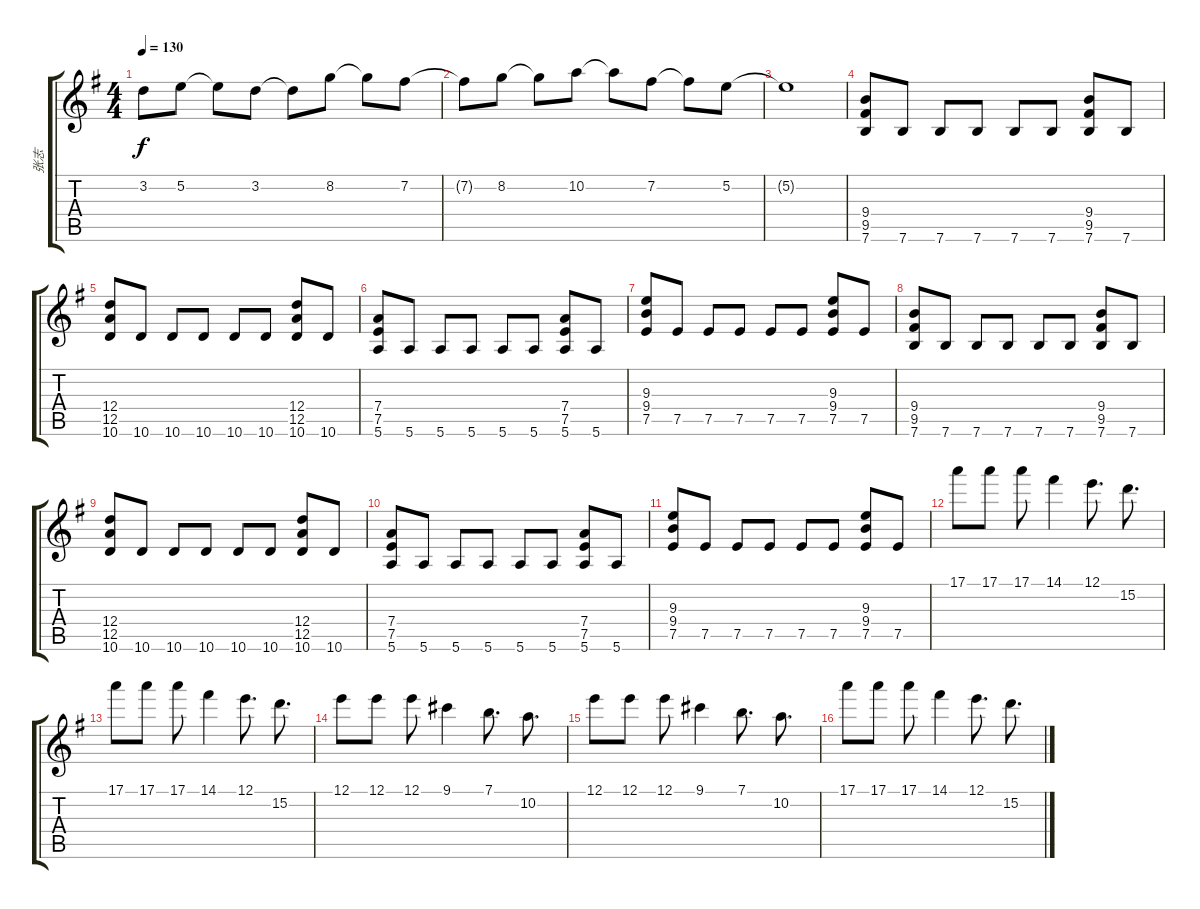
\track ("张志" "张志") {instrument distortionguitar}
\staff {score tabs}
\tuning (E4 B3 G3 D3 A2 E2) {hide}
\ts (4 4)
\tempo 130
\clef g2
\ks g
3.2{t}.8{dy f} 5.2.8 5.2{t}.8 3.2.8 3.2{t}.8 8.2.8 8.2{t}.8 7.2.8 |
7.2{t}.8 8.2.8 8.2{t}.8 10.2.8 10.2{t}.8 7.2.8 7.2{t}.8 5.2.8 |
5.2{t}.1 |
(9.4 9.5 7.6).8 7.6.8 7.6.8 7.6.8 7.6.8 7.6.8 (9.4 9.5 7.6).8 7.6.8 |
(12.4 12.5 10.6).8 10.6.8 10.6.8 10.6.8 10.6.8 10.6.8 (12.4 12.5 10.6).8 10.6.8 |
(7.4 7.5 5.6).8 5.6.8 5.6.8 5.6.8 5.6.8 5.6.8 (7.4 7.5 5.6).8 5.6.8 |
(9.3 9.4 7.5).8 7.5.8 7.5.8 7.5.8 7.5.8 7.5.8 (9.3 9.4 7.5).8 7.5.8 |
(9.4 9.5 7.6).8 7.6.8 7.6.8 7.6.8 7.6.8 7.6.8 (9.4 9.5 7.6).8 7.6.8 |
(12.4 12.5 10.6).8 10.6.8 10.6.8 10.6.8 10.6.8 10.6.8 (12.4 12.5 10.6).8 10.6.8 |
(7.4 7.5 5.6).8 5.6.8 5.6.8 5.6.8 5.6.8 5.6.8 (7.4 7.5 5.6).8 5.6.8 |
(9.3 9.4 7.5).8 7.5.8 7.5.8 7.5.8 7.5.8 7.5.8 (9.3 9.4 7.5).8 7.5.8 |
17.1.8 17.1.8 17.1.8 14.1.4 12.1.8{d} 15.2.8{d} |
17.1.8 17.1.8 17.1.8 14.1.4 12.1.8{d} 15.2.8{d} |
12.1.8 12.1.8 12.1.8 9.1.4 7.1.8{d} 10.2.8{d} |
12.1.8 12.1.8 12.1.8 9.1.4 7.1.8{d} 10.2.8{d} |
17.1.8 17.1.8 17.1.8 14.1.4 12.1.8{d} 15.2.8{d}
